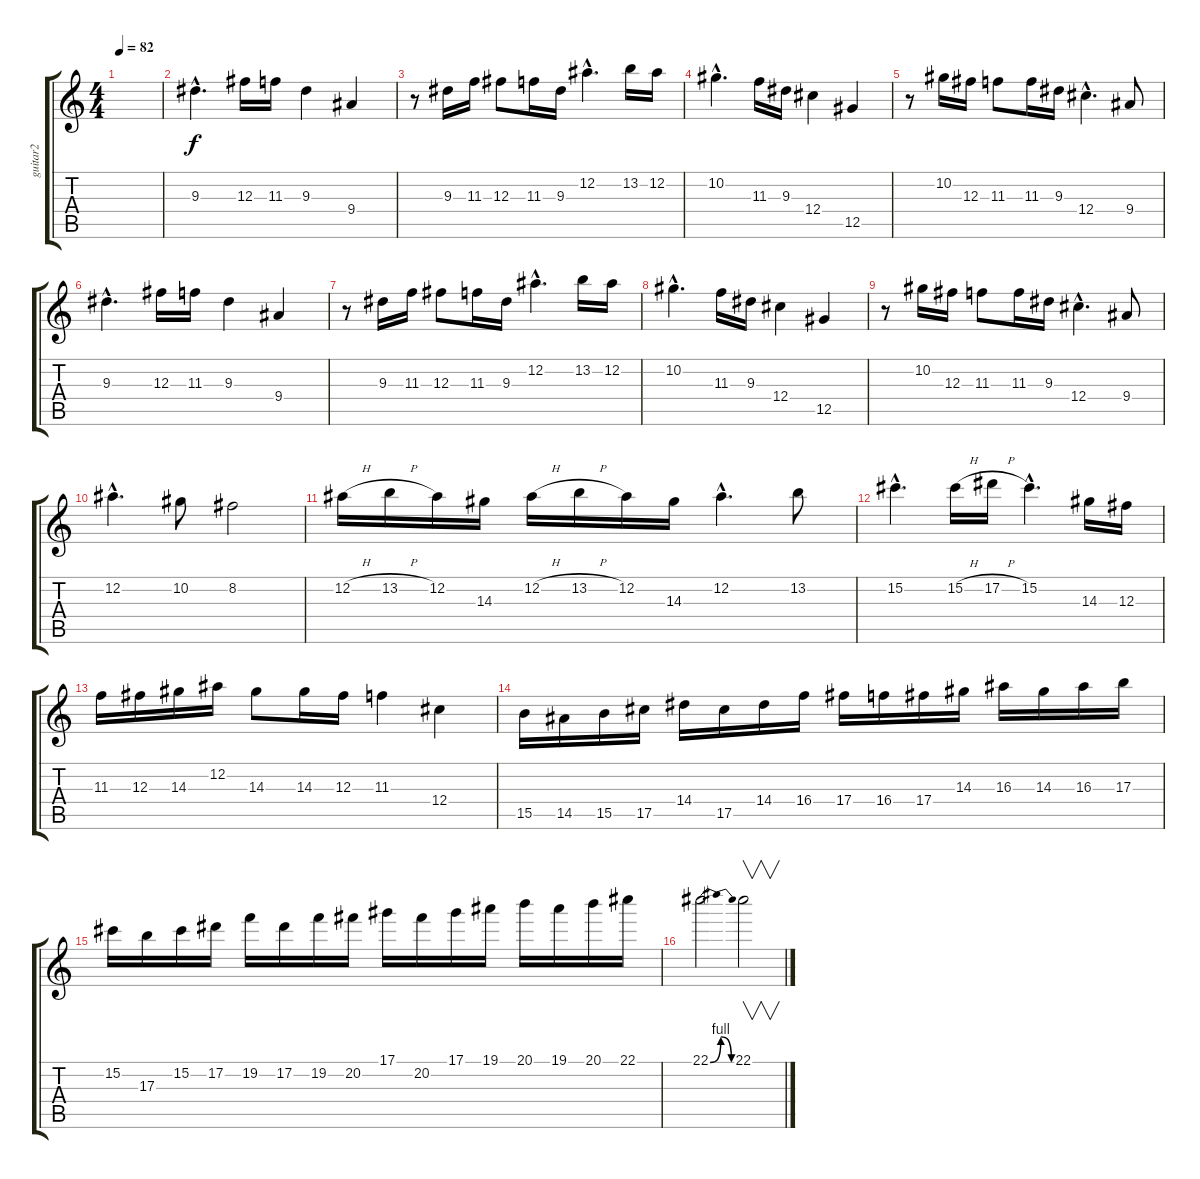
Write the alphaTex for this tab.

\track ("guitar2" "guitar2") {instrument overdrivenguitar}
\staff {score tabs}
\tuning (Eb4 Bb3 Gb3 Db3 Ab2 Eb2) {hide}
\ts (4 4)
\tempo 82
\clef g2
\ks c
|
9.3{hac}.4{d} 12.3.16 11.3.16 9.3.4 9.4.4 |
r.8 9.3.16 11.3.16 12.3.8 11.3.16 9.3.16 12.2{hac}.4{d} 13.2.16 12.2.16 |
10.2{hac}.4{d} 11.3.16 9.3.16 12.4.4 12.5.4 |
r.8 10.2.16 12.3.16 11.3.8 11.3.16 9.3.16 12.4{hac}.4{d} 9.4.8 |
9.3{hac}.4{d} 12.3.16 11.3.16 9.3.4 9.4.4 |
r.8 9.3.16 11.3.16 12.3.8 11.3.16 9.3.16 12.2{hac}.4{d} 13.2.16 12.2.16 |
10.2{hac}.4{d} 11.3.16 9.3.16 12.4.4 12.5.4 |
r.8 10.2.16 12.3.16 11.3.8 11.3.16 9.3.16 12.4{hac}.4{d} 9.4.8 |
12.2{hac}.4{d} 10.2.8 8.2.2 |
12.2{h}.16 13.2{h}.16 12.2.16 14.3.16 12.2{h}.16 13.2{h}.16 12.2.16 14.3.16 12.2{hac}.4{d} 13.2.8 |
15.2{hac}.4{d} 15.2{h}.16 17.2{h}.16 15.2{hac}.4{d} 14.3.16 12.3.16 |
11.3.16 12.3.16 14.3.16 12.2.16 14.3.8 14.3.16 12.3.16 11.3.4 12.4.4 |
15.5.16 14.5.16 15.5.16 17.5.16 14.4.16 17.5.16 14.4.16 16.4.16 17.4.16 16.4.16 17.4.16 14.3.16 16.3.16 14.3.16 16.3.16 17.3.16 |
15.2.16 17.3.16 15.2.16 17.2.16 19.2.16 17.2.16 19.2.16 20.2.16 17.1.16 20.2.16 17.1.16 19.1.16 20.1.16 19.1.16 20.1.16 22.1.16 |
22.1{be (bendrelease 0 0 15 4 50 4 60 0)}.2 22.1.2{v}
